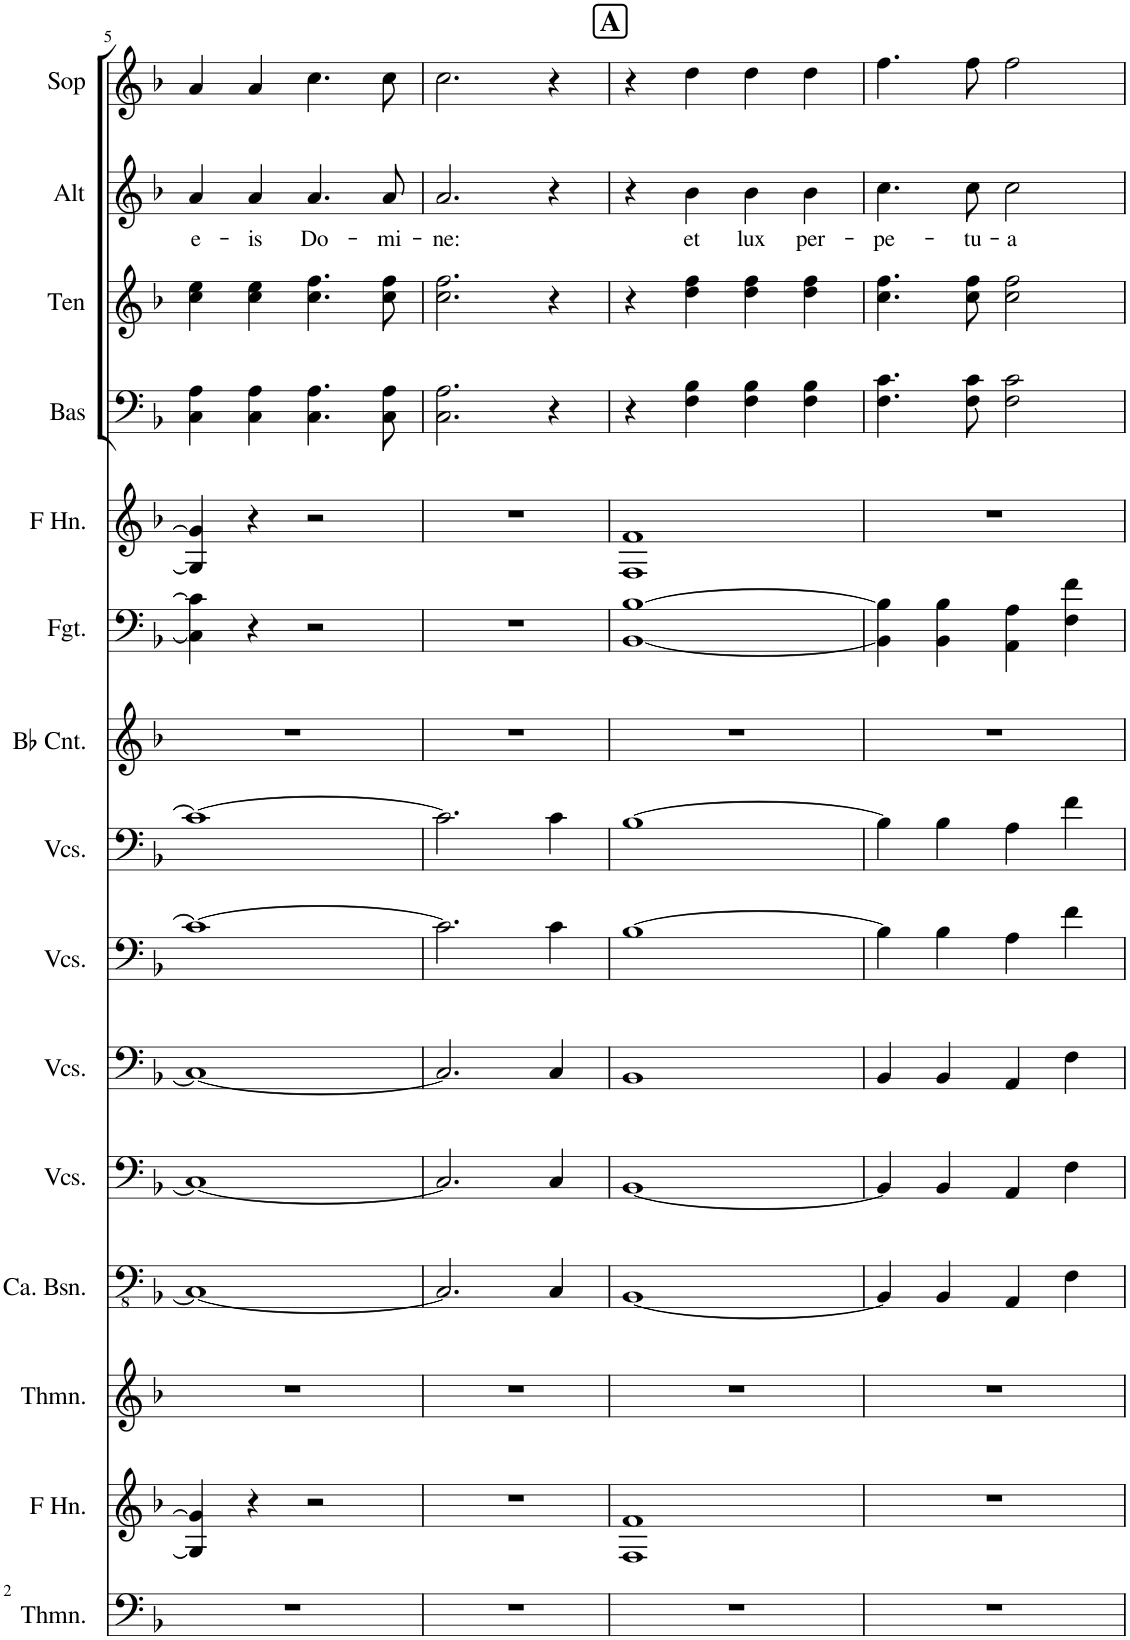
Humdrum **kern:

**kern	**kern	**kern	**kern	**kern	**kern	**kern	**kern	**kern	**kern	**kern	**kern	**kern	**kern	**text	**kern
*part15	*part14	*part13	*part12	*part11	*part10	*part9	*part8	*part7	*part6	*part5	*part4	*part3	*part2	*part2	*part1
*staff15	*staff14	*staff13	*staff12	*staff11	*staff10	*staff9	*staff8	*staff7	*staff6	*staff5	*staff4	*staff3	*staff2	*staff2	*staff1
*I"Theremin, Organ lh	*I"Hoorn in F, Horns 3,4 in F	*I"Theremin, Organ rh	*I"Contrabassen, Double Bass	*I"Violoncellos, Cello 2	*I"Violoncellos, Cello 1	*I"Violoncellos, Viola 2	*I"Violoncellos, Viola 1	*I"Cornet in Bb, Trumpet in F	*I"Fagot, Bassoon	*I"Hoorn in F, Horns 1,2 in F	*I"Bas	*I"Ten	*I"Alt	*	*I"Sop
*I'Thmn.	*I'F Hn.	*I'Thmn.	*I'Ca. Bsn.	*I'Vcs.	*I'Vcs.	*I'Vcs.	*I'Vcs.	*	*I'Fgt.	*I'F Hn.	*I'Bas	*I'Ten	*I'Alt	*	*I'Sop
!!LO:PB:g=z
*clefF4	*clefG2	*clefG2	*clefFv4	*clefF4	*clefF4	*clefF4	*clefF4	*clefG2	*clefF4	*clefG2	*clefF4	*clefG2	*clefG2	*	*clefG2
*	*Trd4c7	*	*	*	*	*	*	*Trd1c2	*	*Trd4c7	*	*Trd1c2	*Trd1c2	*	*
*k[b-]	*k[b-]	*k[b-]	*k[b-]	*k[b-]	*k[b-]	*k[b-]	*k[b-]	*k[b-]	*k[b-]	*k[b-]	*k[b-]	*k[b-]	*k[b-]	*	*k[b-]
*M4/4	*M4/4	*M4/4	*M4/4	*M4/4	*M4/4	*M4/4	*M4/4	*M4/4	*M4/4	*M4/4	*M4/4	*M4/4	*M4/4	*	*M4/4
*met(c)	*met(c)	*met(c)	*met(c)	*met(c)	*met(c)	*met(c)	*met(c)	*met(c)	*met(c)	*met(c)	*met(c)	*met(c)	*met(c)	*	*met(c)
=5	=5	=5	=5	=5	=5	=5	=5	=5	=5	=5	=5	=5	=5	=5	=5
!	!	!	!	!	!	!	!	!	!	!	!	!	!	!LO:LY:b	!
1r	4G/] 4g/]	1r	1CC_	1C_	1C_	1c_	1c_	1r	4C\] 4c\]	4G/] 4g/]	4C\ 4A\	4cc\ 4ee\	4a/	e-	4a/
!	!	!	!	!	!	!	!	!	!	!	!	!	!	!LO:LY:b	!
.	4r	.	.	.	.	.	.	.	4r	4r	4C\ 4A\	4cc\ 4ee\	4a/	-is	4a/
!	!	!	!	!	!	!	!	!	!	!	!	!	!	!LO:LY:b	!
.	2r	.	.	.	.	.	.	.	2r	2r	4.C\ 4.A\	4.cc\ 4.ff\	4.a/	Do-	4.cc\
!	!	!	!	!	!	!	!	!	!	!	!	!	!	!LO:LY:b	!
.	.	.	.	.	.	.	.	.	.	.	8C\ 8A\	8cc\ 8ff\	8a/	-mi-	8cc\
=6	=6	=6	=6	=6	=6	=6	=6	=6	=6	=6	=6	=6	=6	=6	=6
!	!	!	!	!	!	!	!	!	!	!	!	!	!	!LO:LY:b	!
1r	1r	1r	2.CC/]	2.C/]	2.C/]	2.c\]	2.c\]	1r	1r	1r	2.C\ 2.A\	2.cc\ 2.ff\	2.a/	-ne:	2.cc\
.	.	.	4CC/	4C/	4C/	4c\	4c\	.	.	.	4r	4r	4r	.	4r
!!LO:REH:place=s1:a:B:cj:fs=14:t=A
=7	=7	=7	=7	=7	=7	=7	=7	=7	=7	=7	=7	=7	=7	=7	=7
1r	1F 1f	1r	[1BBB-	[1BB-	1BB-	[1B-	[1B-	1r	[1BB- [1B-	1F 1f	4r	4r	4r	.	4r
!	!	!	!	!	!	!	!	!	!	!	!	!	!	!LO:LY:b	!
.	.	.	.	.	.	.	.	.	.	.	4F\ 4B-\	4dd\ 4ff\	4b-\	et	4dd\
!	!	!	!	!	!	!	!	!	!	!	!	!	!	!LO:LY:b	!
.	.	.	.	.	.	.	.	.	.	.	4F\ 4B-\	4dd\ 4ff\	4b-\	lux	4dd\
!	!	!	!	!	!	!	!	!	!	!	!	!	!	!LO:LY:b	!
.	.	.	.	.	.	.	.	.	.	.	4F\ 4B-\	4dd\ 4ff\	4b-\	per-	4dd\
=8	=8	=8	=8	=8	=8	=8	=8	=8	=8	=8	=8	=8	=8	=8	=8
!	!	!	!	!	!	!	!	!	!	!	!	!	!	!LO:LY:b	!
1r	1r	1r	4BBB-/]	4BB-/]	4BB-/	4B-\]	4B-\]	1r	4BB-\] 4B-\]	1r	4.F\ 4.c\	4.cc\ 4.ff\	4.cc\	-pe-	4.ff\
.	.	.	4BBB-/	4BB-/	4BB-/	4B-\	4B-\	.	4BB-\ 4B-\	.	.	.	.	.	.
!	!	!	!	!	!	!	!	!	!	!	!	!	!	!LO:LY:b	!
.	.	.	.	.	.	.	.	.	.	.	8F\ 8c\	8cc\ 8ff\	8cc\	-tu-	8ff\
!	!	!	!	!	!	!	!	!	!	!	!	!	!	!LO:LY:b	!
.	.	.	4AAA/	4AA/	4AA/	4A\	4A\	.	4AA\ 4A\	.	2F\ 2c\	2cc\ 2ff\	2cc\	-a	2ff\
.	.	.	4FF\	4F\	4F\	4f\	4f\	.	4F\ 4f\	.	.	.	.	.	.
=	=	=	=	=	=	=	=	=	=	=	=	=	=	=	=
*-	*-	*-	*-	*-	*-	*-	*-	*-	*-	*-	*-	*-	*-	*-	*-
